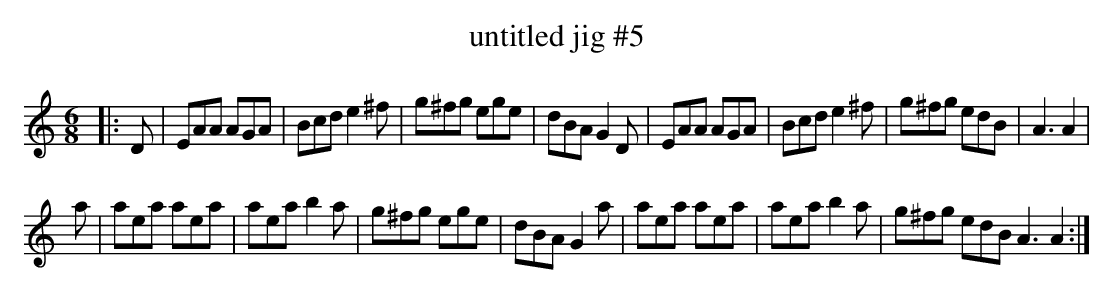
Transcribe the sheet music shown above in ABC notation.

X:1
T:untitled jig #5
M:6/8
L:1/8
K:Am
|: D | EAA AGA | Bcd e2^f | g^fg ege | dBA G2D |\
EAA AGA | Bcd e2^f |g^fg edB| A3 A2 |
a| aea aea | aea b2a | g^fg ege | dBA G2a |\
aea aea | aea b2a | g^fg edB A3A2 :|
